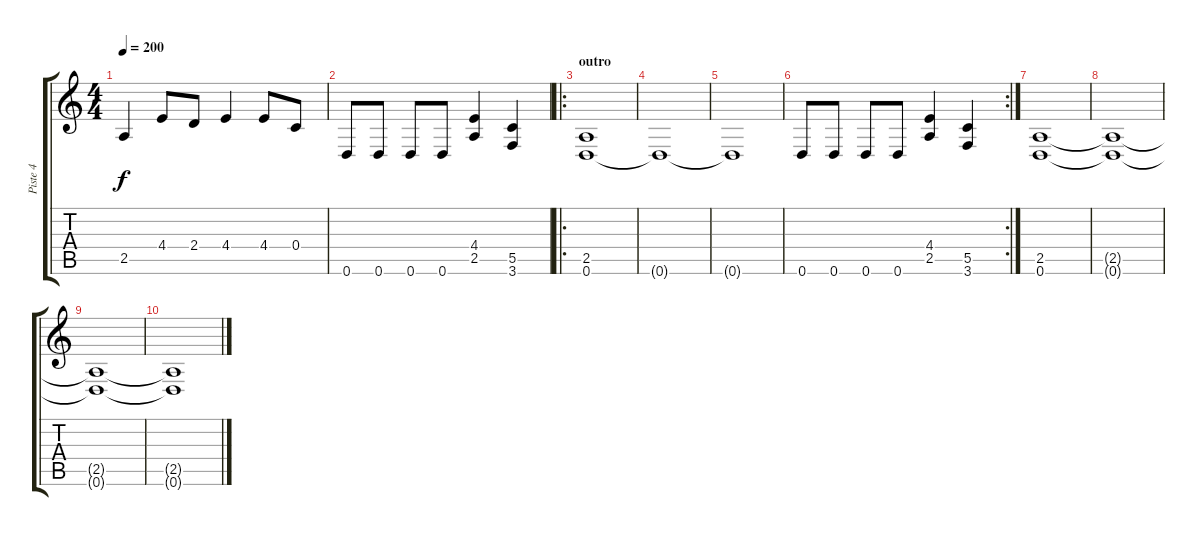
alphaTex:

\track ("Piste 4" "Piste 4") {instrument distortionguitar}
\staff {score tabs}
\tuning (D4 A3 F3 C3 G2 D2) {hide}
\ts (4 4)
\tempo 200
\clef g2
\ks c
2.5.4{dy f} 4.4.8 2.4.8 4.4.4 4.4.8 0.4.8 |
0.6.8 0.6.8 0.6.8 0.6.8 (4.4 2.5).4 (5.5 3.6).4 |
\ro
\section ("" "outro")
(2.5 0.6).1 |
0.6{t}.1 |
0.6{t}.1 |
\rc 2
0.6.8 0.6.8 0.6.8 0.6.8 (4.4 2.5).4 (5.5 3.6).4 |
(2.5 0.6).1 |
(2.5{t} 0.6{t}).1 |
(2.5{t} 0.6{t}).1 |
(2.5{t} 0.6{t}).1
